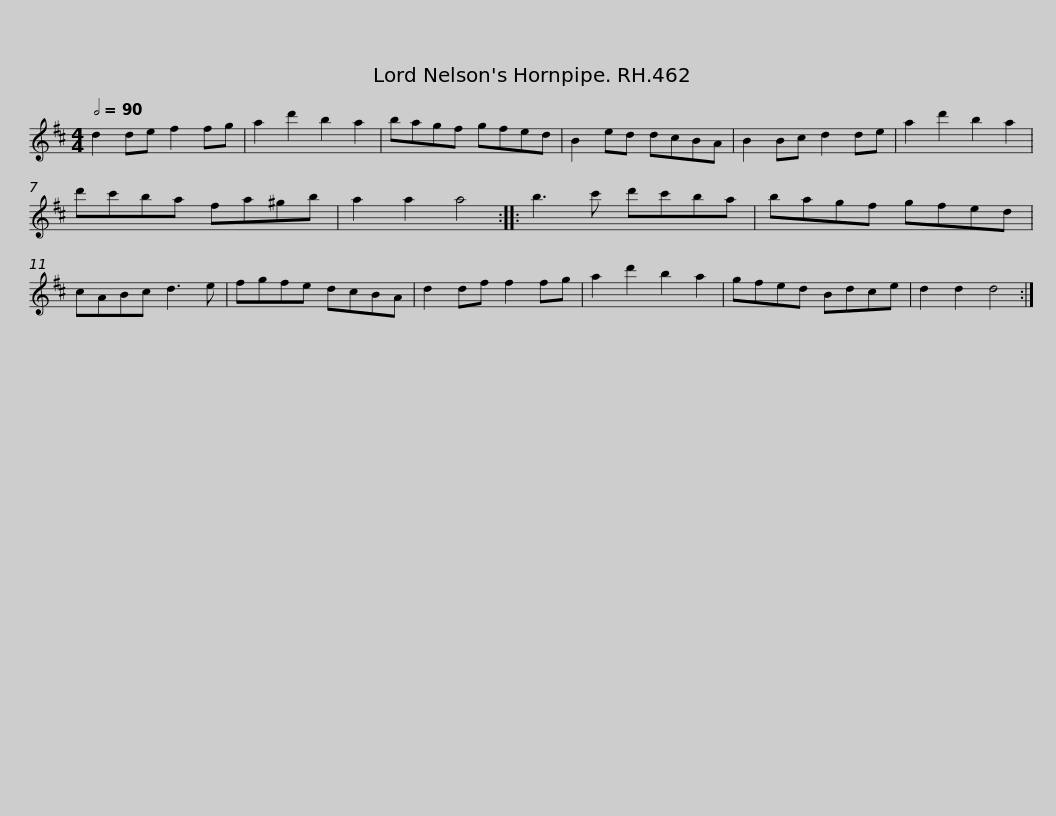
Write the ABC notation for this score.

X:1
L:1/8
Q:1/2=90
M:4/4
I:linebreak $
K:D
V:1 treble
V:1
 d2 de f2 fg | a2 d'2 b2 a2 | bagf gfed | B2 ed dcBA |$ B2 Bc d2 de | %5
 a2 d'2 b2 a2 | d'c'ba fa^gb | a2 a2 a4 ::$ b3 c' d'c'ba | bagf gfed | %10
 cABc d3 e | fgfe dcBA |$ d2 df f2 fg | a2 d'2 b2 a2 | gfed Bdce | %15
 d2 d2 d4 :| %16
